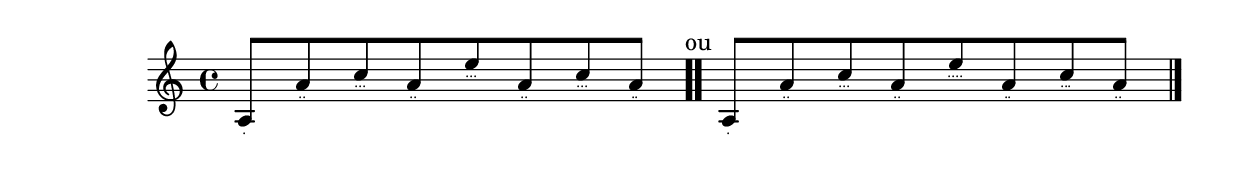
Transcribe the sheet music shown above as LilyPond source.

\version "2.24.3"
\language "english"

#(define RH rightHandFinger)

\layout {
  ragged-right = ##f
}

\relative {
  \set strokeFingerOrientations = #'(down)
  \override StrokeFinger.staff-padding = #'()
  \override StrokeFinger.digit-names = ##("." ".." "..." "....")
  a8\RH 1 [ a'\RH 2 c\RH 3 a\RH 2 e'\RH 3 a,\RH 2 c\RH 3 a\RH 2]
  \bar ".."
  \tweak self-alignment-X #-.35
  \textMark "ou"
  a,\RH 1 [ a'\RH 2 c\RH 3 a\RH 2 e'\RH 4 a,\RH 2 c\RH 3 a\RH 2]
  \bar "|."
}
